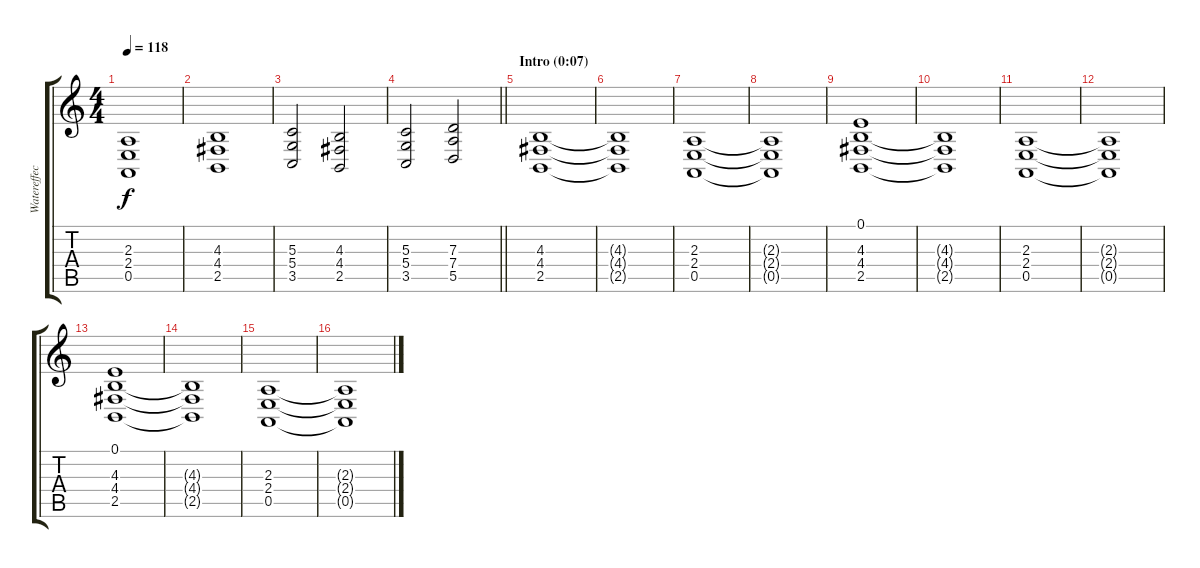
\track ("Watereffects" "Watereffec") {instrument seashore}
\staff {score tabs}
\tuning (E4 B3 G3 D3 A2 E2) {hide}
\ts (4 4)
\tempo 118
\clef g2
\ks c
(2.3 2.4 0.5).1{dy f volume 2 instrument seashore} |
(4.3 4.4 2.5).1{volume 4} |
(5.3 5.4 3.5).2{volume 6} (4.3 4.4 2.5).2 |
\barLineRight lightlight
(5.3 5.4 3.5).2{volume 6} (7.3 7.4 5.5).2 |
\section ("" "Intro (0:07)")
(4.3 4.4 2.5).1 |
(4.3{t} 4.4{t} 2.5{t}).1 |
(2.3 2.4 0.5).1 |
(2.3{t} 2.4{t} 0.5{t}).1 |
(0.1 4.3 4.4 2.5).1{volume 5} |
(4.3{t} 4.4{t} 2.5{t}).1 |
(2.3 2.4 0.5).1 |
(2.3{t} 2.4{t} 0.5{t}).1 |
(0.1 4.3 4.4 2.5).1{volume 5} |
(4.3{t} 4.4{t} 2.5{t}).1 |
(2.3 2.4 0.5).1 |
(2.3{t} 2.4{t} 0.5{t}).1
